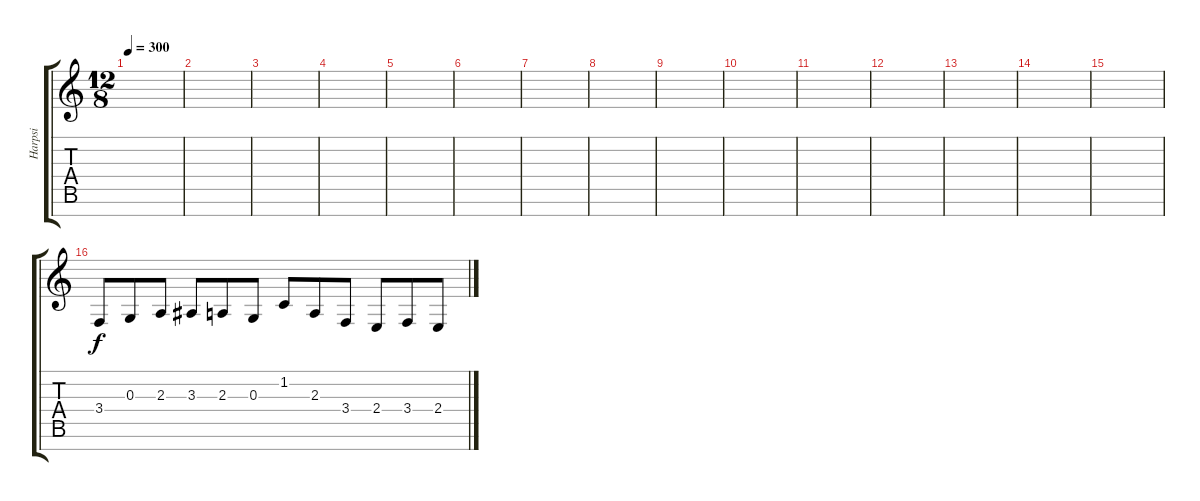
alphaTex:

\track ("Harpsi" "Harpsi") {instrument harpsichord}
\staff {score tabs}
\tuning (E4 B3 G3 D3 A2 E2 B1) {hide}
\ts (12 8)
\tempo 300
\clef g2
\ks c
|
|
|
|
|
|
|
|
|
|
|
|
|
|
|
3.4.8 0.3.8 2.3.8 3.3.8 2.3.8 0.3.8 1.2.8 2.3.8 3.4.8 2.4.8 3.4.8 2.4.8
